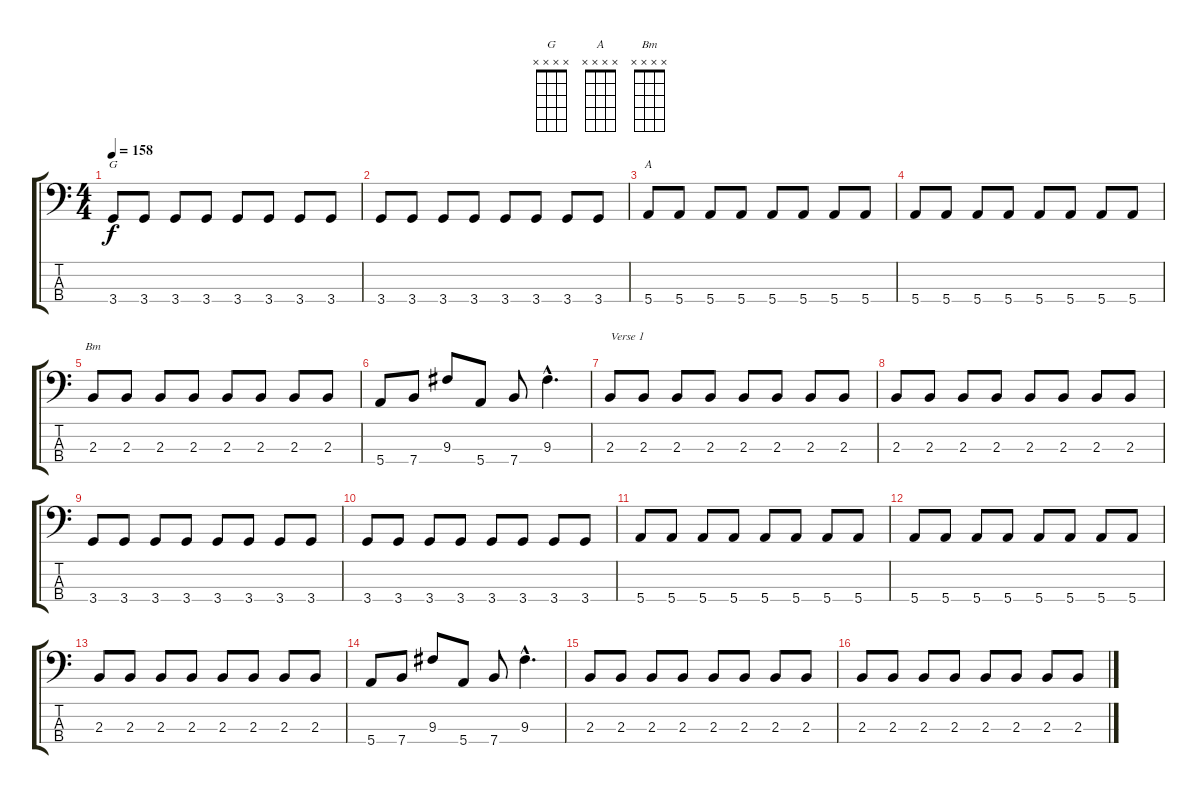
\track "" {instrument electricbassfinger}
\staff {score tabs}
\tuning (G2 D2 A1 E1) {hide}
\chord ("G" x x x x) {firstfret 0}
\chord ("A" x x x x) {firstfret 0}
\chord ("Bm" x x x x) {firstfret 0}
\ts (4 4)
\tempo 158
\clef f4
\ks c
3.4.8{ch "G" dy f} 3.4.8 3.4.8 3.4.8 3.4.8 3.4.8 3.4.8 3.4.8 |
3.4.8 3.4.8 3.4.8 3.4.8 3.4.8 3.4.8 3.4.8 3.4.8 |
5.4.8{ch "A"} 5.4.8 5.4.8 5.4.8 5.4.8 5.4.8 5.4.8 5.4.8 |
5.4.8 5.4.8 5.4.8 5.4.8 5.4.8 5.4.8 5.4.8 5.4.8 |
2.3.8{ch "Bm"} 2.3.8 2.3.8 2.3.8 2.3.8 2.3.8 2.3.8 2.3.8 |
5.4.8 7.4.8 9.3.8 5.4.8 7.4.8 9.3{hac}.4{d} |
2.3.8{txt "Verse 1"} 2.3.8 2.3.8 2.3.8 2.3.8 2.3.8 2.3.8 2.3.8 |
2.3.8 2.3.8 2.3.8 2.3.8 2.3.8 2.3.8 2.3.8 2.3.8 |
3.4.8 3.4.8 3.4.8 3.4.8 3.4.8 3.4.8 3.4.8 3.4.8 |
3.4.8 3.4.8 3.4.8 3.4.8 3.4.8 3.4.8 3.4.8 3.4.8 |
5.4.8 5.4.8 5.4.8 5.4.8 5.4.8 5.4.8 5.4.8 5.4.8 |
5.4.8 5.4.8 5.4.8 5.4.8 5.4.8 5.4.8 5.4.8 5.4.8 |
2.3.8 2.3.8 2.3.8 2.3.8 2.3.8 2.3.8 2.3.8 2.3.8 |
5.4.8 7.4.8 9.3.8 5.4.8 7.4.8 9.3{hac}.4{d} |
2.3.8 2.3.8 2.3.8 2.3.8 2.3.8 2.3.8 2.3.8 2.3.8 |
2.3.8 2.3.8 2.3.8 2.3.8 2.3.8 2.3.8 2.3.8 2.3.8
